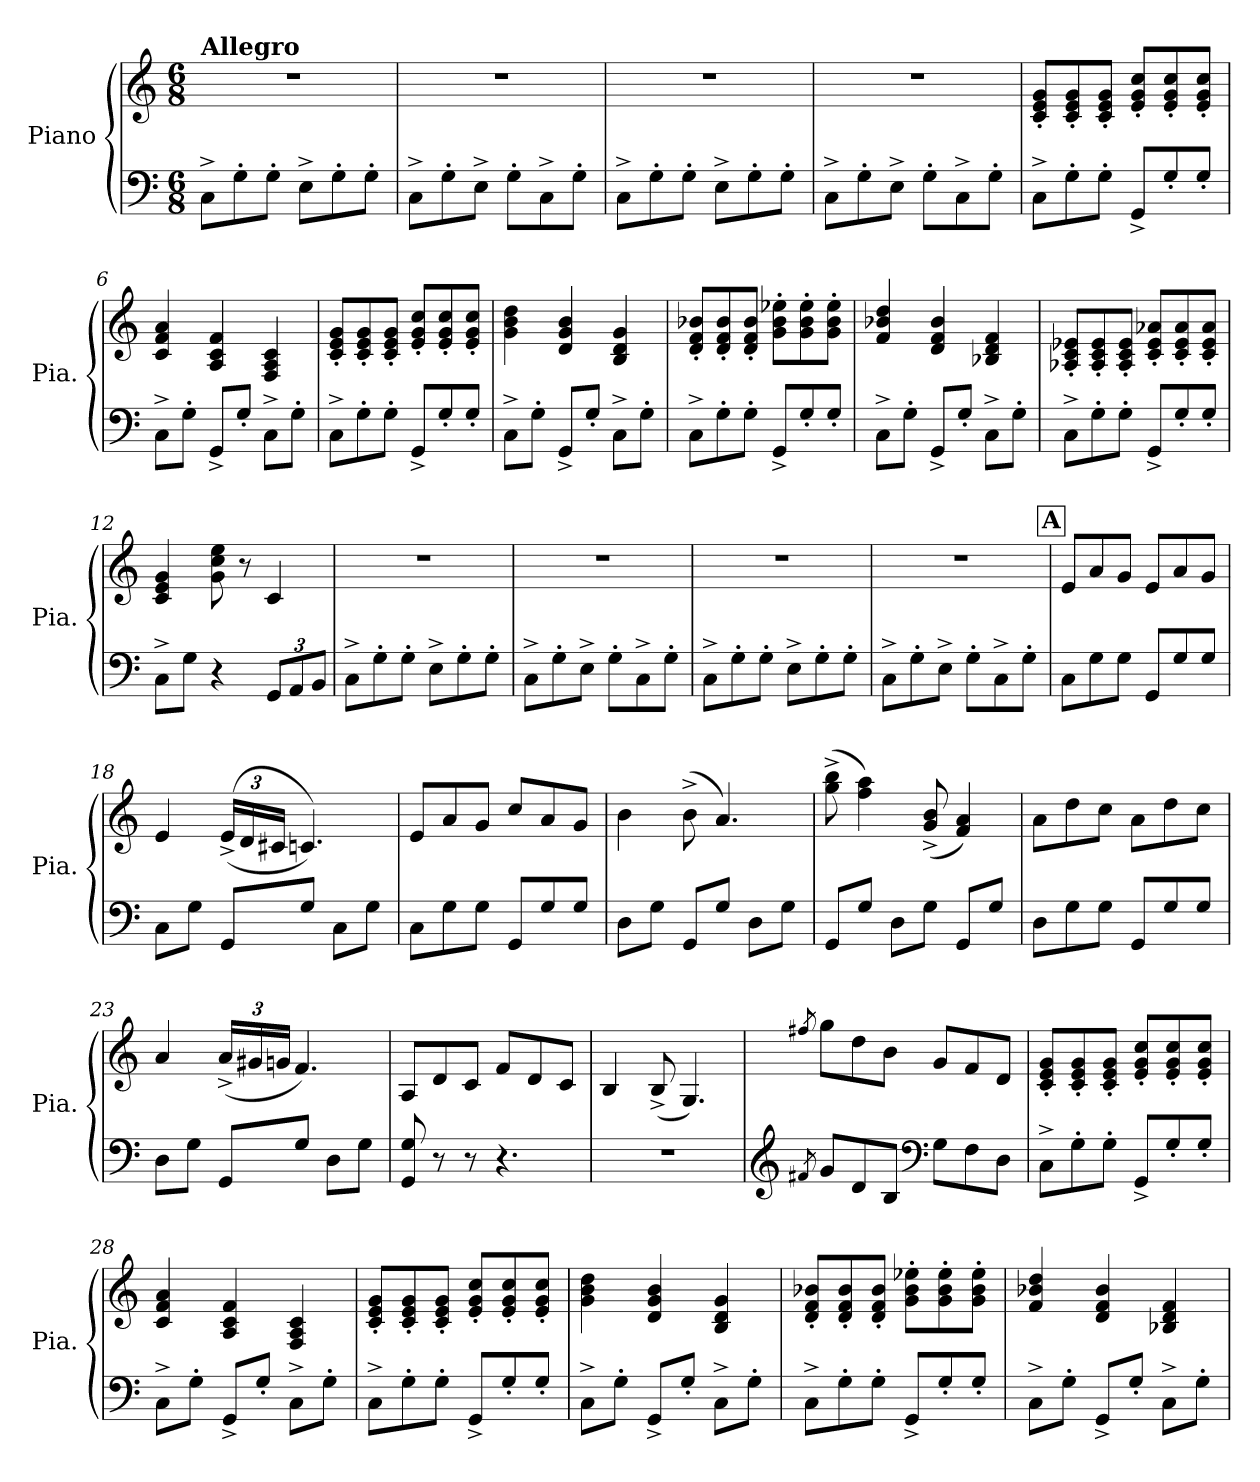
**kern	**kern
*part1	*part1
*staff2	*staff1
*I"Piano	*
*I'Pia.	*
*clefF4	*clefG2
*k[]	*k[]
*M6/8	*M6/8
=1	=1
!	!LO:TX:a:B:t=Allegro
8C^\L	2.r
8G'\	.
8G'\J	.
8E^\L	.
8G'\	.
8G'\J	.
=2	=2
8C^\L	2.r
8G'\	.
8E^\J	.
8G'\L	.
8C^\	.
8G'\J	.
=3	=3
8C^\L	2.r
8G'\	.
8G'\J	.
8E^\L	.
8G'\	.
8G'\J	.
=4	=4
8C^\L	2.r
8G'\	.
8E^\J	.
8G'\L	.
8C^\	.
8G'\J	.
=5	=5
8C^\L	8c/' 8e/' 8g/'L
8G'\	8c/' 8e/' 8g/'
8G'\J	8c/' 8e/' 8g/'J
8GG^/L	8e/' 8g/' 8cc/'L
8G'/	8e/' 8g/' 8cc/'
8G'/J	8e/' 8g/' 8cc/'J
=6	=6
8C^\L	4c/ 4f/ 4a/
8G'\J	.
8GG^/L	4A/ 4c/ 4f/
8G'/J	.
8C^\L	4F/ 4A/ 4c/
8G'\J	.
!!LO:LB:g=z
=7	=7
8C^\L	8c/' 8e/' 8g/'L
8G'\	8c/' 8e/' 8g/'
8G'\J	8c/' 8e/' 8g/'J
8GG^/L	8e/' 8g/' 8cc/'L
8G'/	8e/' 8g/' 8cc/'
8G'/J	8e/' 8g/' 8cc/'J
=8	=8
8C^\L	4g\ 4b\ 4dd\
8G'\J	.
8GG^/L	4d/ 4g/ 4b/
8G'/J	.
8C^\L	4B/ 4d/ 4g/
8G'\J	.
=9	=9
8C^\L	8d/' 8f/' 8b-X/'L
8G'\	8d/' 8f/' 8b-/'
8G'\J	8d/' 8f/' 8b-/'J
8GG^/L	8g\' 8b-\' 8ee-X\'L
8G'/	8g\' 8b-\' 8ee-\'
8G'/J	8g\' 8b-\' 8ee-\'J
=10	=10
8C^\L	4f/ 4b-X/ 4dd/
8G'\J	.
8GG^/L	4d/ 4f/ 4b-/
8G'/J	.
8C^\L	4B-X/ 4d/ 4f/
8G'\J	.
=11	=11
8C^\L	8A-X/' 8c/' 8e-X/'L
8G'\	8A-/' 8c/' 8e-/'
8G'\J	8A-/' 8c/' 8e-/'J
8GG^/L	8c/' 8e-/' 8a-X/'L
8G'/	8c/' 8e-/' 8a-/'
8G'/J	8c/' 8e-/' 8a-/'J
=12	=12
8C^\L	4c/ 4e/ 4g/
8G\J	.
4r	8g\ 8cc\ 8ee\
.	8r
*Xbrackettup	*
12GG/L	4c/
12AA/	.
12BB/J	.
!!LO:LB:g=z
=13	=13
8C^\L	2.r
8G'\	.
8G'\J	.
8E^\L	.
8G'\	.
8G'\J	.
=14	=14
8C^\L	2.r
8G'\	.
8E^\J	.
8G'\L	.
8C^\	.
8G'\J	.
=15	=15
8C^\L	2.r
8G'\	.
8G'\J	.
8E^\L	.
8G'\	.
8G'\J	.
=16	=16
8C^\L	2.r
8G'\	.
8E^\J	.
8G'\L	.
8C^\	.
8G'\J	.
!!LO:REH:place=s1:a:B:fs=14:t=A
=17	=17
8C\L	8e/L
8G\	8a/
8G\J	8g/J
8GG/L	8e/L
8G/	8a/
8G/J	8g/J
=18	=18
8C\L	4e/
8G\J	.
*	*Xbrackettup
8GG/L	((24e^/LL
.	24d/
.	24c#X/JJ
8G/J	4.cn/))
8C\L	.
8G\J	.
!!LO:LB:g=z
=19	=19
8C\L	8e/L
8G\	8a/
8G\J	8g/J
8GG/L	8cc/L
8G/	8a/
8G/J	8g/J
=20	=20
8D\L	4b\
8G\J	.
8GG/L	(8b^\
8G/J	4.a/)
8D\L	.
8G\J	.
=21	=21
8GG/L	(8gg\^ 8bb\^
8G/J	4ff\ 4aa\)
8D\L	.
8G\J	(8g/^ 8b/^
8GG/L	4f/ 4a/)
8G/J	.
=22	=22
8D\L	8a\L
8G\	8dd\
8G\J	8cc\J
8GG/L	8a\L
8G/	8dd\
8G/J	8cc\J
=23	=23
8D\L	4a/
8G\J	.
8GG/L	(24a^/LL
.	24g#X/
.	24gn/JJ
8G/J	4.f/)
8D\L	.
8G\J	.
=24	=24
8GG/ 8G/	8A/L
8r	8d/
8r	8c/J
4.r	8f/L
.	8d/
.	8c/J
!!LO:LB:g=z
=25	=25
2.r	4B/
.	(8B^/
.	4.G/)
=26	=26
*clefG2	*
8qf#X/	8qff#X/
8g/L	8gg\L
8d/	8dd\
8B/J	8b\J
*clefF4	*
8G\L	8g/L
8F\	8f/
8D\J	8d/J
=27	=27
8C^\L	8c/' 8e/' 8g/'L
8G'\	8c/' 8e/' 8g/'
8G'\J	8c/' 8e/' 8g/'J
8GG^/L	8e/' 8g/' 8cc/'L
8G'/	8e/' 8g/' 8cc/'
8G'/J	8e/' 8g/' 8cc/'J
=28	=28
8C^\L	4c/ 4f/ 4a/
8G'\J	.
8GG^/L	4A/ 4c/ 4f/
8G'/J	.
8C^\L	4F/ 4A/ 4c/
8G'\J	.
=29	=29
8C^\L	8c/' 8e/' 8g/'L
8G'\	8c/' 8e/' 8g/'
8G'\J	8c/' 8e/' 8g/'J
8GG^/L	8e/' 8g/' 8cc/'L
8G'/	8e/' 8g/' 8cc/'
8G'/J	8e/' 8g/' 8cc/'J
=30	=30
8C^\L	4g\ 4b\ 4dd\
8G'\J	.
8GG^/L	4d/ 4g/ 4b/
8G'/J	.
8C^\L	4B/ 4d/ 4g/
8G'\J	.
!!LO:PB:g=z
=31	=31
8C^\L	8d/' 8f/' 8b-X/'L
8G'\	8d/' 8f/' 8b-/'
8G'\J	8d/' 8f/' 8b-/'J
8GG^/L	8g\' 8b-\' 8ee-X\'L
8G'/	8g\' 8b-\' 8ee-\'
8G'/J	8g\' 8b-\' 8ee-\'J
=32	=32
8C^\L	4f/ 4b-X/ 4dd/
8G'\J	.
8GG^/L	4d/ 4f/ 4b-/
8G'/J	.
8C^\L	4B-X/ 4d/ 4f/
8G'\J	.
=	=
*-	*-
